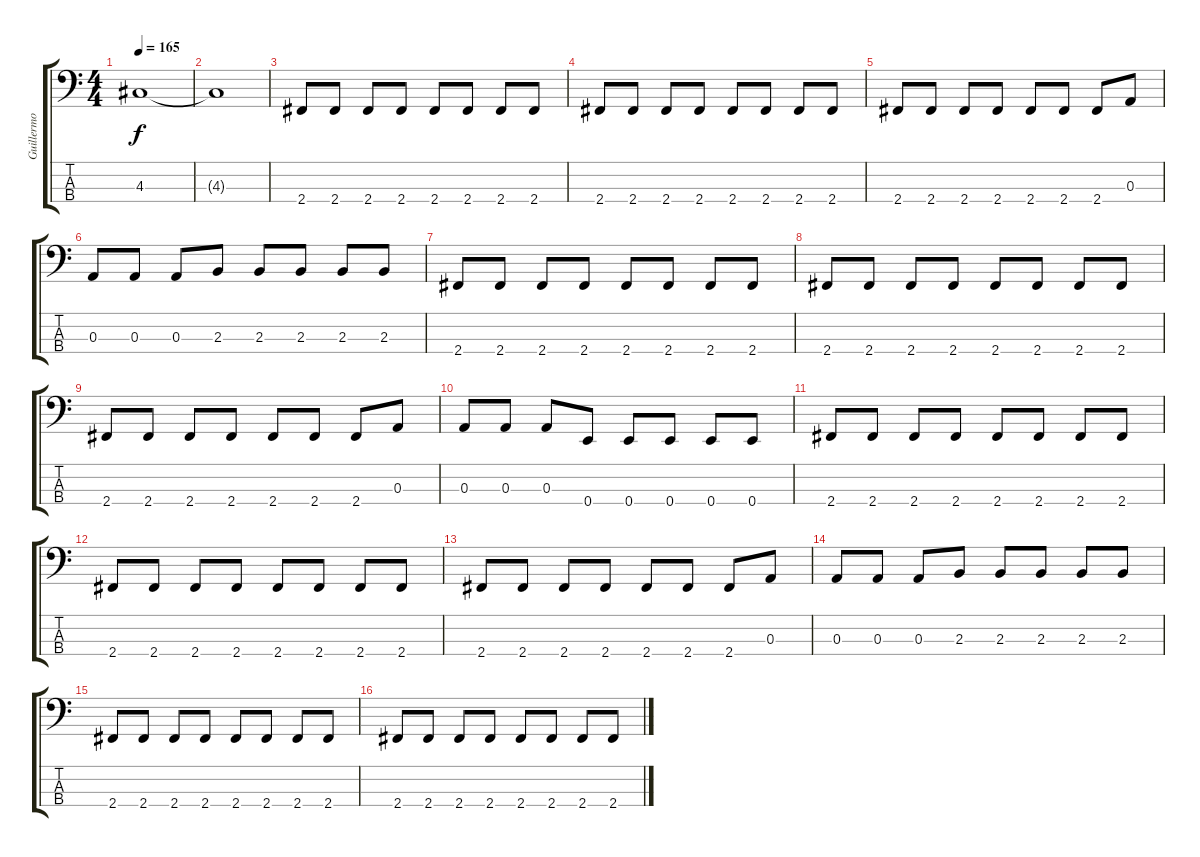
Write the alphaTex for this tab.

\track ("Guillermo Sánchez" "Guillermo ") {instrument electricbasspick}
\staff {score tabs}
\tuning (G2 D2 A1 E1) {hide}
\ts (4 4)
\tempo 165
\clef f4
\ks c
4.3{t}.1{dy f} |
4.3{t}.1 |
2.4.8 2.4.8 2.4.8 2.4.8 2.4.8 2.4.8 2.4.8 2.4.8 |
2.4.8 2.4.8 2.4.8 2.4.8 2.4.8 2.4.8 2.4.8 2.4.8 |
2.4.8 2.4.8 2.4.8 2.4.8 2.4.8 2.4.8 2.4.8 0.3.8 |
0.3.8 0.3.8 0.3.8 2.3.8 2.3.8 2.3.8 2.3.8 2.3.8 |
2.4.8 2.4.8 2.4.8 2.4.8 2.4.8 2.4.8 2.4.8 2.4.8 |
2.4.8 2.4.8 2.4.8 2.4.8 2.4.8 2.4.8 2.4.8 2.4.8 |
2.4.8 2.4.8 2.4.8 2.4.8 2.4.8 2.4.8 2.4.8 0.3.8 |
0.3.8 0.3.8 0.3.8 0.4.8 0.4.8 0.4.8 0.4.8 0.4.8 |
2.4.8 2.4.8 2.4.8 2.4.8 2.4.8 2.4.8 2.4.8 2.4.8 |
2.4.8 2.4.8 2.4.8 2.4.8 2.4.8 2.4.8 2.4.8 2.4.8 |
2.4.8 2.4.8 2.4.8 2.4.8 2.4.8 2.4.8 2.4.8 0.3.8 |
0.3.8 0.3.8 0.3.8 2.3.8 2.3.8 2.3.8 2.3.8 2.3.8 |
2.4.8 2.4.8 2.4.8 2.4.8 2.4.8 2.4.8 2.4.8 2.4.8 |
2.4.8 2.4.8 2.4.8 2.4.8 2.4.8 2.4.8 2.4.8 2.4.8
